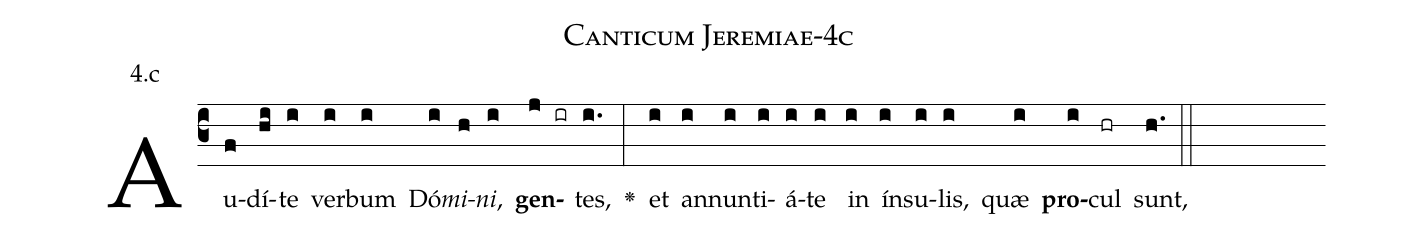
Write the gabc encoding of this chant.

name: Canticum Jeremiae-4c;
annotation: 4.c;
%%
(c3)Au(f)dí(hi)te(i) ver(i)bum(i) Dó(i)<i>mi</i>(h)<i>ni</i>,(i) <b>gen</b>(j ir)tes,(i.) <v>\greheightstar</v>(:) et(i) an(i)nun(i)ti(i)á(i)te(i) in(i) ín(i)su(i)lis,(i) quæ(i) <b>pro</b>(i)cul(hr) sunt,(h.) (::)


%E(i) u(i) o(i) u(i) a(i) e.(h.) (::)
